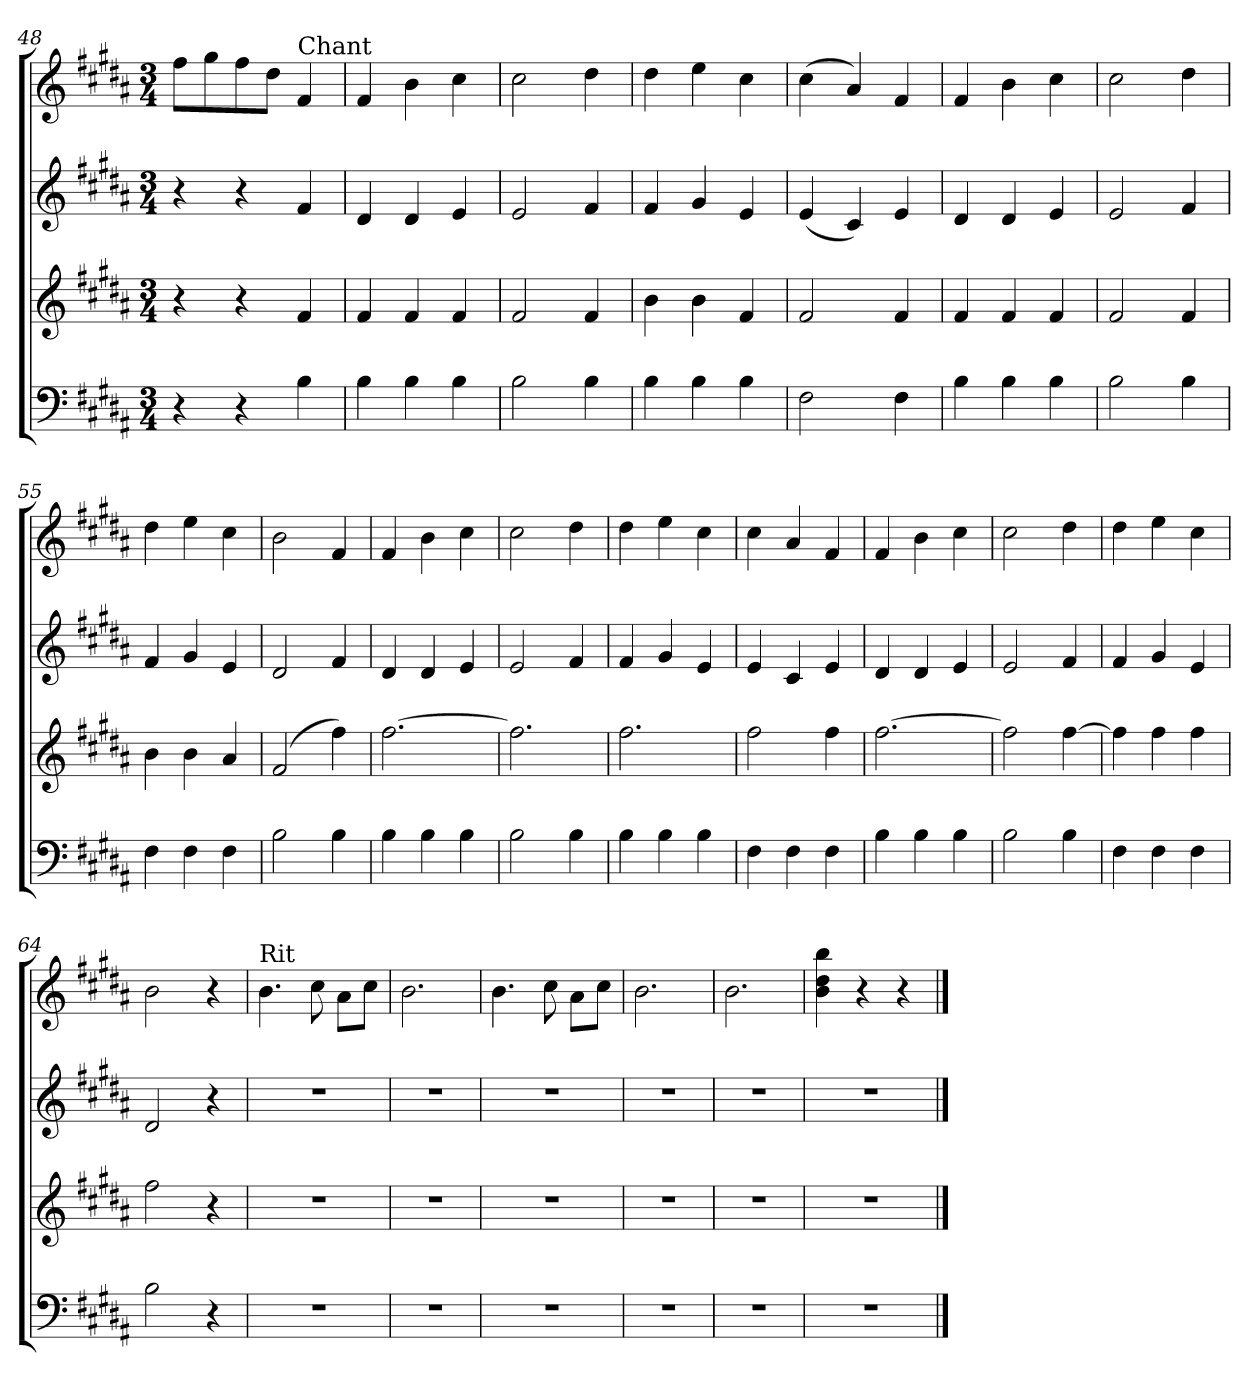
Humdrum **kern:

**kern	**kern	**kern	**kern
*part4	*part3	*part2	*part1
*staff4	*staff3	*staff2	*staff1
*clefF4	*clefG2	*clefG2	*clefG2
*k[f#c#g#d#a#]	*k[f#c#g#d#a#]	*k[f#c#g#d#a#]	*k[f#c#g#d#a#]
*B:	*B:	*B:	*B:
*M3/4	*M3/4	*M3/4	*M3/4
=48	=48	=48	=48
4r	4r	4r	8ff#\L
.	.	.	8gg#\
4r	4r	4r	8ff#\
.	.	.	8dd#\J
!	!	!	!LO:TX:a:t=Chant
4B\	4f#/	4f#/	4f#/
=49	=49	=49	=49
4B\	4f#/	4d#/	4f#/
4B\	4f#/	4d#/	4b\
4B\	4f#/	4e/	4cc#\
=50	=50	=50	=50
2B\	2f#/	2e/	2cc#\
4B\	4f#/	4f#/	4dd#\
=51	=51	=51	=51
4B\	4b\	4f#/	4dd#\
4B\	4b\	4g#/	4ee\
4B\	4f#/	4e/	4cc#\
!!LO:PB:g=z
=52	=52	=52	=52
2F#\	2f#/	(<4e/	(>4cc#\
.	.	4c#/)	4a#/)
4F#\	4f#/	4e/	4f#/
=53	=53	=53	=53
4B\	4f#/	4d#/	4f#/
4B\	4f#/	4d#/	4b\
4B\	4f#/	4e/	4cc#\
=54	=54	=54	=54
2B\	2f#/	2e/	2cc#\
4B\	4f#/	4f#/	4dd#\
=55	=55	=55	=55
4F#\	4b\	4f#/	4dd#\
4F#\	4b\	4g#/	4ee\
4F#\	4a#/	4e/	4cc#\
=56	=56	=56	=56
2B\	(>2f#/	2d#/	2b\
4B\	4ff#\)	4f#/	4f#/
=57	=57	=57	=57
4B\	[2.ff#\	4d#/	4f#/
4B\	.	4d#/	4b\
4B\	.	4e/	4cc#\
=58	=58	=58	=58
2B\	2.ff#\]	2e/	2cc#\
4B\	.	4f#/	4dd#\
=59	=59	=59	=59
4B\	2.ff#\	4f#/	4dd#\
4B\	.	4g#/	4ee\
4B\	.	4e/	4cc#\
!!LO:LB:g=z
=60	=60	=60	=60
4F#\	2ff#\	4e/	4cc#\
4F#\	.	4c#/	4a#/
4F#\	4ff#\	4e/	4f#/
=61	=61	=61	=61
4B\	[2.ff#\	4d#/	4f#/
4B\	.	4d#/	4b\
4B\	.	4e/	4cc#\
=62	=62	=62	=62
2B\	2ff#\]	2e/	2cc#\
4B\	[4ff#\	4f#/	4dd#\
=63	=63	=63	=63
4F#\	4ff#\]	4f#/	4dd#\
4F#\	4ff#\	4g#/	4ee\
4F#\	4ff#\	4e/	4cc#\
=64	=64	=64	=64
2B\	2ff#\	2d#/	2b\
4r	4r	4r	4r
=65	=65	=65	=65
!	!	!	!LO:TX:a:t=Rit
!LO:N:vis=2	!LO:N:vis=2	!LO:N:vis=2	!
2.r	2.r	2.r	4.b\
.	.	.	8cc#\
.	.	.	8a#\L
.	.	.	8cc#\J
=66	=66	=66	=66
!LO:N:vis=2	!LO:N:vis=2	!LO:N:vis=2	!
2.r	2.r	2.r	2.b\
=67	=67	=67	=67
!LO:N:vis=2	!LO:N:vis=2	!LO:N:vis=2	!
2.r	2.r	2.r	4.b\
.	.	.	8cc#\
.	.	.	8a#\L
.	.	.	8cc#\J
!!LO:LB:g=z
=68	=68	=68	=68
!LO:N:vis=2	!LO:N:vis=2	!LO:N:vis=2	!
2.r	2.r	2.r	2.b\
=69	=69	=69	=69
!LO:N:vis=2	!LO:N:vis=2	!LO:N:vis=2	!
2.r	2.r	2.r	2.b\
=70	=70	=70	=70
!LO:N:vis=2	!LO:N:vis=2	!LO:N:vis=2	!
2.r	2.r	2.r	4b\ 4dd#\ 4bb\
.	.	.	4r
.	.	.	4r
==	==	==	==
*-	*-	*-	*-
